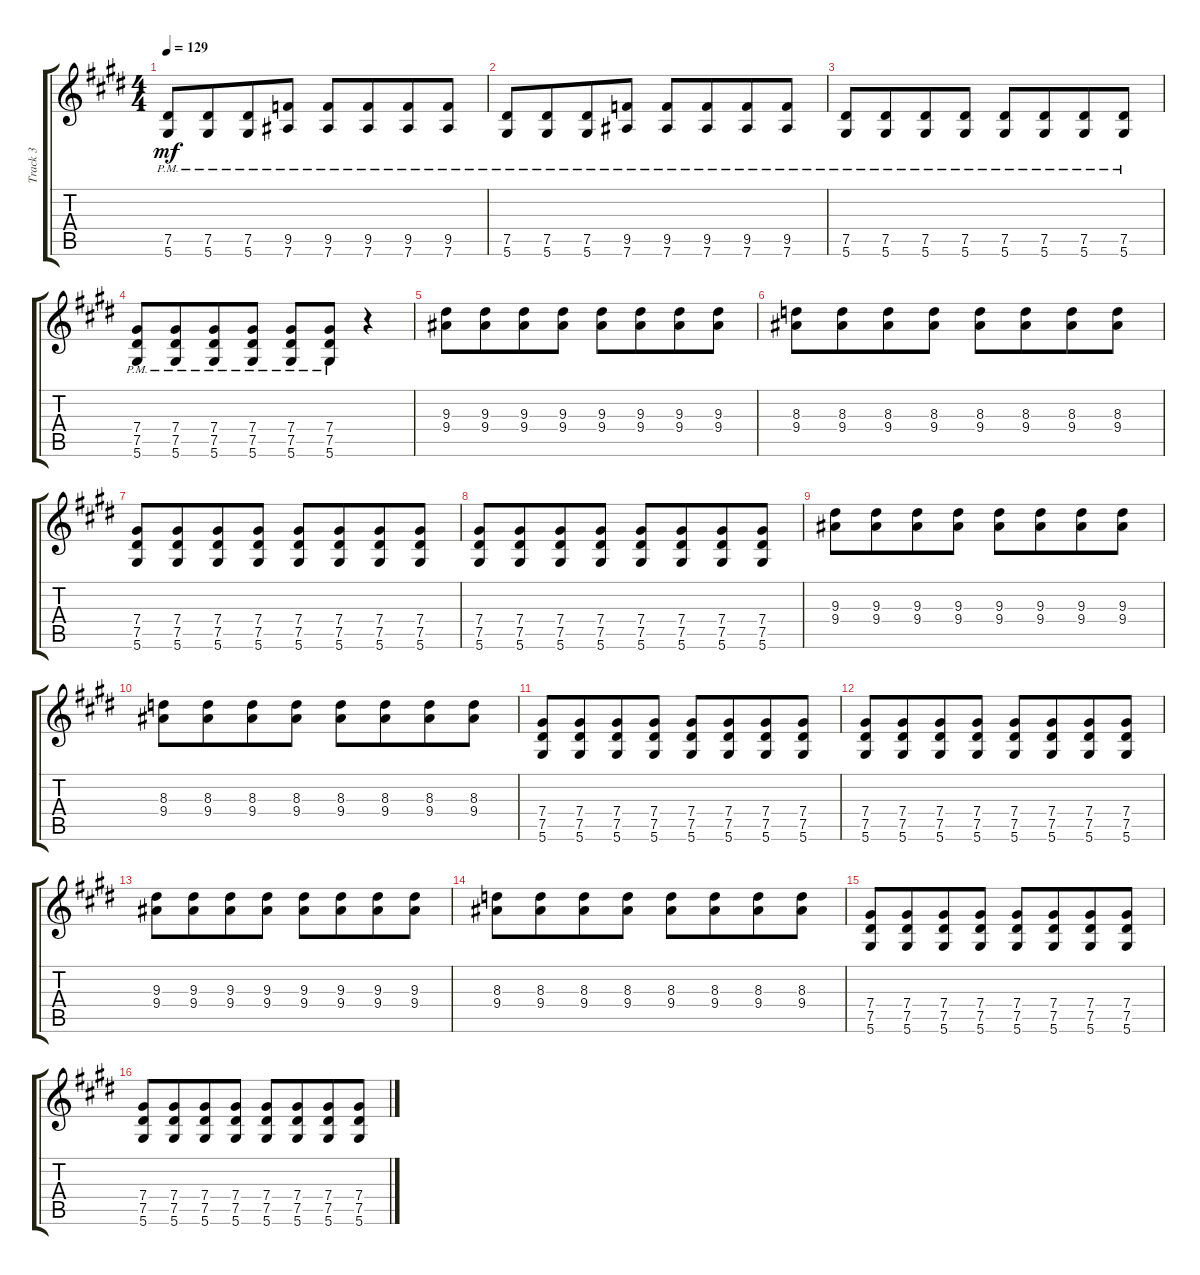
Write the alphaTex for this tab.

\track ("Track 3" "Track 3") {instrument distortionguitar}
\staff {score tabs}
\tuning (Eb4 Bb3 Gb3 Db3 Ab2 Eb2) {hide}
\ts (4 4)
\tempo 129
\clef g2
\ks e
(7.5{pm} 5.6{pm}).8{dy mf} (7.5{pm} 5.6{pm}).8{beam merge} (7.5{pm} 5.6{pm}).8 (9.5{pm} 7.6{pm}).8{beam split} (9.5{pm} 7.6{pm}).8 (9.5{pm} 7.6{pm}).8{beam merge} (9.5{pm} 7.6{pm}).8 (9.5{pm} 7.6{pm}).8 |
(7.5{pm} 5.6{pm}).8 (7.5{pm} 5.6{pm}).8{beam merge} (7.5{pm} 5.6{pm}).8 (9.5{pm} 7.6{pm}).8{beam split} (9.5{pm} 7.6{pm}).8 (9.5{pm} 7.6{pm}).8{beam merge} (9.5{pm} 7.6{pm}).8 (9.5{pm} 7.6{pm}).8 |
(7.5{pm} 5.6{pm}).8 (7.5{pm} 5.6{pm}).8{beam merge} (7.5{pm} 5.6{pm}).8 (7.5{pm} 5.6{pm}).8{beam split} (7.5{pm} 5.6{pm}).8 (7.5{pm} 5.6{pm}).8{beam merge} (7.5{pm} 5.6{pm}).8 (7.5{pm} 5.6{pm}).8 |
(7.4{pm} 7.5{pm} 5.6{pm}).8 (7.4{pm} 7.5{pm} 5.6{pm}).8{beam merge} (7.4{pm} 7.5{pm} 5.6{pm}).8 (7.4{pm} 7.5{pm} 5.6{pm}).8 (7.4{pm} 7.5{pm} 5.6{pm}).8 (7.4{pm} 7.5{pm} 5.6{pm}).8 r.4 |
(9.3 9.4).8{instrument distortionguitar} (9.3 9.4).8{beam merge} (9.3 9.4).8 (9.3 9.4).8 (9.3 9.4).8 (9.3 9.4).8{beam merge} (9.3 9.4).8 (9.3 9.4).8 |
(8.3 9.4).8 (8.3 9.4).8{beam merge} (8.3 9.4).8 (8.3 9.4).8 (8.3 9.4).8 (8.3 9.4).8{beam merge} (8.3 9.4).8 (8.3 9.4).8 |
(7.4 7.5 5.6).8 (7.4 7.5 5.6).8{beam merge} (7.4 7.5 5.6).8 (7.4 7.5 5.6).8 (7.4 7.5 5.6).8 (7.4 7.5 5.6).8{beam merge} (7.4 7.5 5.6).8 (7.4 7.5 5.6).8 |
(7.4 7.5 5.6).8 (7.4 7.5 5.6).8{beam merge} (7.4 7.5 5.6).8 (7.4 7.5 5.6).8 (7.4 7.5 5.6).8 (7.4 7.5 5.6).8{beam merge} (7.4 7.5 5.6).8 (7.4 7.5 5.6).8 |
(9.3 9.4).8{instrument distortionguitar} (9.3 9.4).8{beam merge} (9.3 9.4).8 (9.3 9.4).8 (9.3 9.4).8 (9.3 9.4).8{beam merge} (9.3 9.4).8 (9.3 9.4).8 |
(8.3 9.4).8 (8.3 9.4).8{beam merge} (8.3 9.4).8 (8.3 9.4).8 (8.3 9.4).8 (8.3 9.4).8{beam merge} (8.3 9.4).8 (8.3 9.4).8 |
(7.4 7.5 5.6).8 (7.4 7.5 5.6).8{beam merge} (7.4 7.5 5.6).8 (7.4 7.5 5.6).8 (7.4 7.5 5.6).8 (7.4 7.5 5.6).8{beam merge} (7.4 7.5 5.6).8 (7.4 7.5 5.6).8 |
(7.4 7.5 5.6).8 (7.4 7.5 5.6).8{beam merge} (7.4 7.5 5.6).8 (7.4 7.5 5.6).8 (7.4 7.5 5.6).8 (7.4 7.5 5.6).8{beam merge} (7.4 7.5 5.6).8 (7.4 7.5 5.6).8 |
(9.3 9.4).8{instrument distortionguitar} (9.3 9.4).8{beam merge} (9.3 9.4).8 (9.3 9.4).8 (9.3 9.4).8 (9.3 9.4).8{beam merge} (9.3 9.4).8 (9.3 9.4).8 |
(8.3 9.4).8 (8.3 9.4).8{beam merge} (8.3 9.4).8 (8.3 9.4).8 (8.3 9.4).8 (8.3 9.4).8{beam merge} (8.3 9.4).8 (8.3 9.4).8 |
(7.4 7.5 5.6).8 (7.4 7.5 5.6).8{beam merge} (7.4 7.5 5.6).8 (7.4 7.5 5.6).8 (7.4 7.5 5.6).8 (7.4 7.5 5.6).8{beam merge} (7.4 7.5 5.6).8 (7.4 7.5 5.6).8 |
(7.4 7.5 5.6).8 (7.4 7.5 5.6).8{beam merge} (7.4 7.5 5.6).8 (7.4 7.5 5.6).8 (7.4 7.5 5.6).8 (7.4 7.5 5.6).8{beam merge} (7.4 7.5 5.6).8 (7.4 7.5 5.6).8
